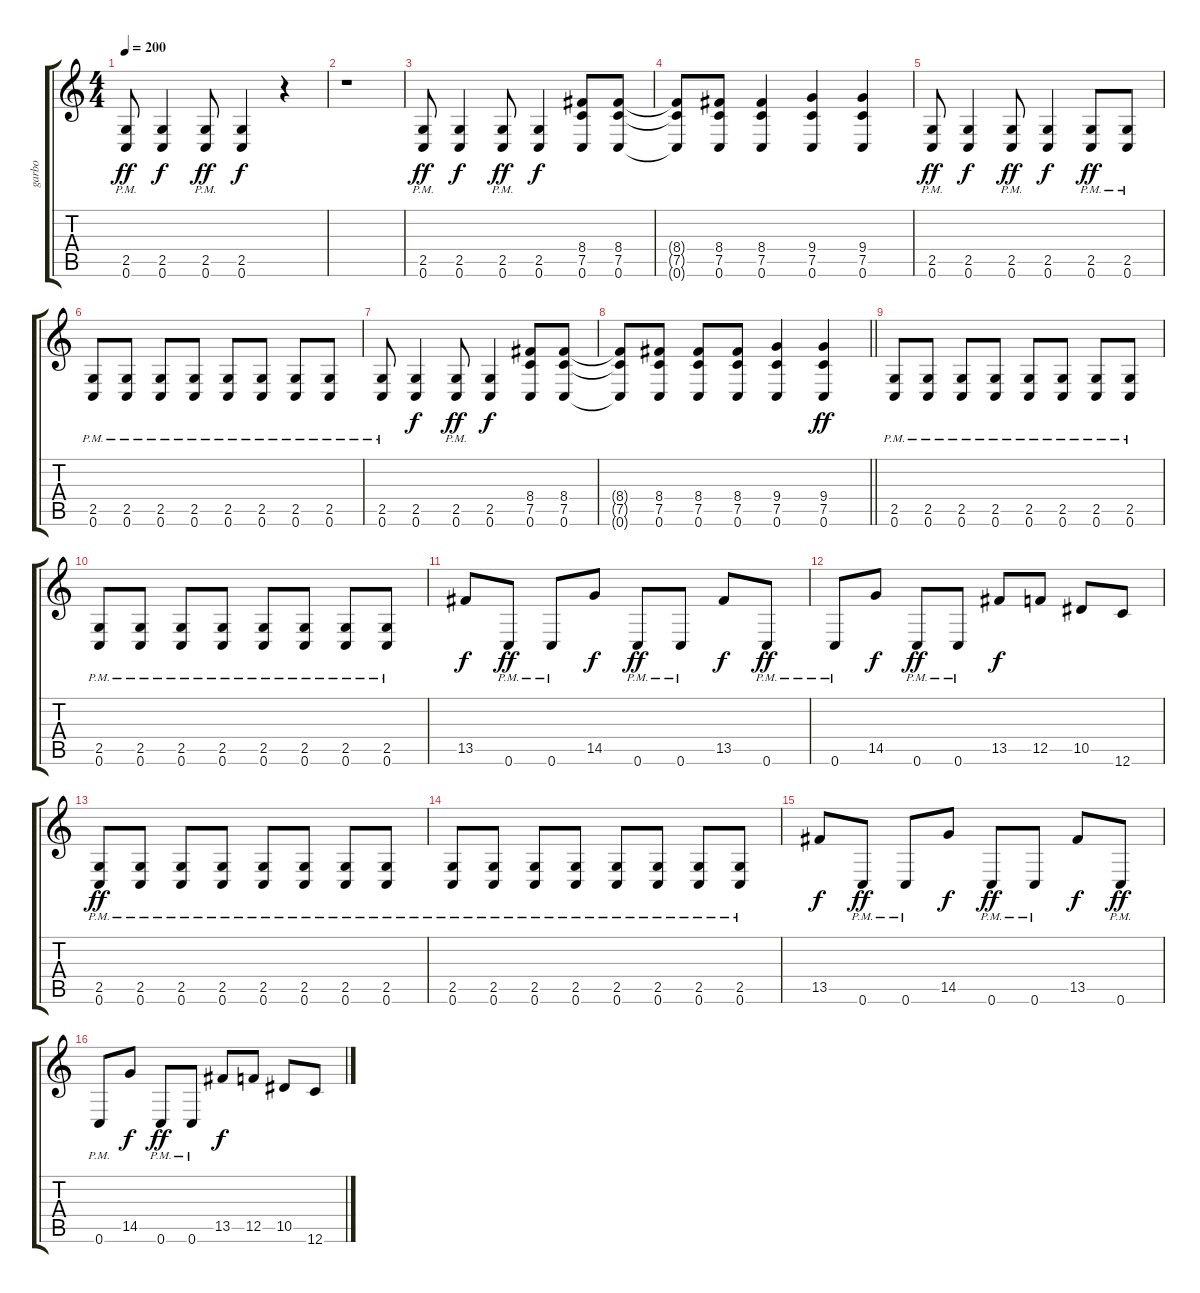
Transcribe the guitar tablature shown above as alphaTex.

\track ("garbo" "garbo") {instrument overdrivenguitar}
\staff {score tabs}
\tuning (C4 G3 Eb3 Bb2 F2 C2) {hide}
\ts (4 4)
\tempo 200
\clef g2
\ks c
(2.5{pm} 0.6{pm}).8{dy ff} (2.5 0.6).4{dy f} (2.5{pm} 0.6{pm}).8{dy ff} (2.5 0.6).4{dy f} r.4 |
r.1 |
(2.5{pm} 0.6{pm}).8{dy ff} (2.5 0.6).4{dy f} (2.5{pm} 0.6{pm}).8{dy ff} (2.5 0.6).4{dy f} (8.4 7.5 0.6).8 (8.4 7.5 0.6).8 |
(8.4{t} 7.5{t} 0.6{t}).8 (8.4 7.5 0.6).8 (8.4 7.5 0.6).4 (9.4 7.5 0.6).4 (9.4 7.5 0.6).4 |
(2.5{pm} 0.6{pm}).8{dy ff} (2.5 0.6).4{dy f} (2.5{pm} 0.6{pm}).8{dy ff} (2.5 0.6).4{dy f} (2.5{pm} 0.6{pm}).8{dy ff} (2.5{pm} 0.6{pm}).8 |
(2.5{pm} 0.6{pm}).8 (2.5{pm} 0.6{pm}).8 (2.5{pm} 0.6{pm}).8 (2.5{pm} 0.6{pm}).8 (2.5{pm} 0.6{pm}).8 (2.5{pm} 0.6{pm}).8 (2.5{pm} 0.6{pm}).8 (2.5{pm} 0.6{pm}).8 |
(2.5{pm} 0.6{pm}).8 (2.5 0.6).4{dy f} (2.5{pm} 0.6{pm}).8{dy ff} (2.5 0.6).4{dy f} (8.4 7.5 0.6).8 (8.4 7.5 0.6).8 |
\barLineRight lightlight
(8.4{t} 7.5{t} 0.6{t}).8 (8.4 7.5 0.6).8 (8.4 7.5 0.6).8 (8.4 7.5 0.6).8 (9.4 7.5 0.6).4 (9.4 7.5 0.6).4{dy ff} |
(2.5{pm} 0.6{pm}).8 (2.5{pm} 0.6{pm}).8 (2.5{pm} 0.6{pm}).8 (2.5{pm} 0.6{pm}).8 (2.5{pm} 0.6{pm}).8 (2.5{pm} 0.6{pm}).8 (2.5{pm} 0.6{pm}).8 (2.5{pm} 0.6{pm}).8 |
(2.5{pm} 0.6{pm}).8 (2.5{pm} 0.6{pm}).8 (2.5{pm} 0.6{pm}).8 (2.5{pm} 0.6{pm}).8 (2.5{pm} 0.6{pm}).8 (2.5{pm} 0.6{pm}).8 (2.5{pm} 0.6{pm}).8 (2.5{pm} 0.6{pm}).8 |
13.5.8{dy f} 0.6{pm}.8{dy ff} 0.6{pm}.8 14.5.8{dy f} 0.6{pm}.8{dy ff} 0.6{pm}.8 13.5.8{dy f} 0.6{pm}.8{dy ff} |
0.6{pm}.8 14.5.8{dy f} 0.6{pm}.8{dy ff} 0.6{pm}.8 13.5.8{dy f} 12.5.8 10.5.8 12.6.8 |
(2.5{pm} 0.6{pm}).8{dy ff} (2.5{pm} 0.6{pm}).8 (2.5{pm} 0.6{pm}).8 (2.5{pm} 0.6{pm}).8 (2.5{pm} 0.6{pm}).8 (2.5{pm} 0.6{pm}).8 (2.5{pm} 0.6{pm}).8 (2.5{pm} 0.6{pm}).8 |
(2.5{pm} 0.6{pm}).8 (2.5{pm} 0.6{pm}).8 (2.5{pm} 0.6{pm}).8 (2.5{pm} 0.6{pm}).8 (2.5{pm} 0.6{pm}).8 (2.5{pm} 0.6{pm}).8 (2.5{pm} 0.6{pm}).8 (2.5{pm} 0.6{pm}).8 |
13.5.8{dy f} 0.6{pm}.8{dy ff} 0.6{pm}.8 14.5.8{dy f} 0.6{pm}.8{dy ff} 0.6{pm}.8 13.5.8{dy f} 0.6{pm}.8{dy ff} |
0.6{pm}.8 14.5.8{dy f} 0.6{pm}.8{dy ff} 0.6{pm}.8 13.5.8{dy f} 12.5.8 10.5.8 12.6.8
